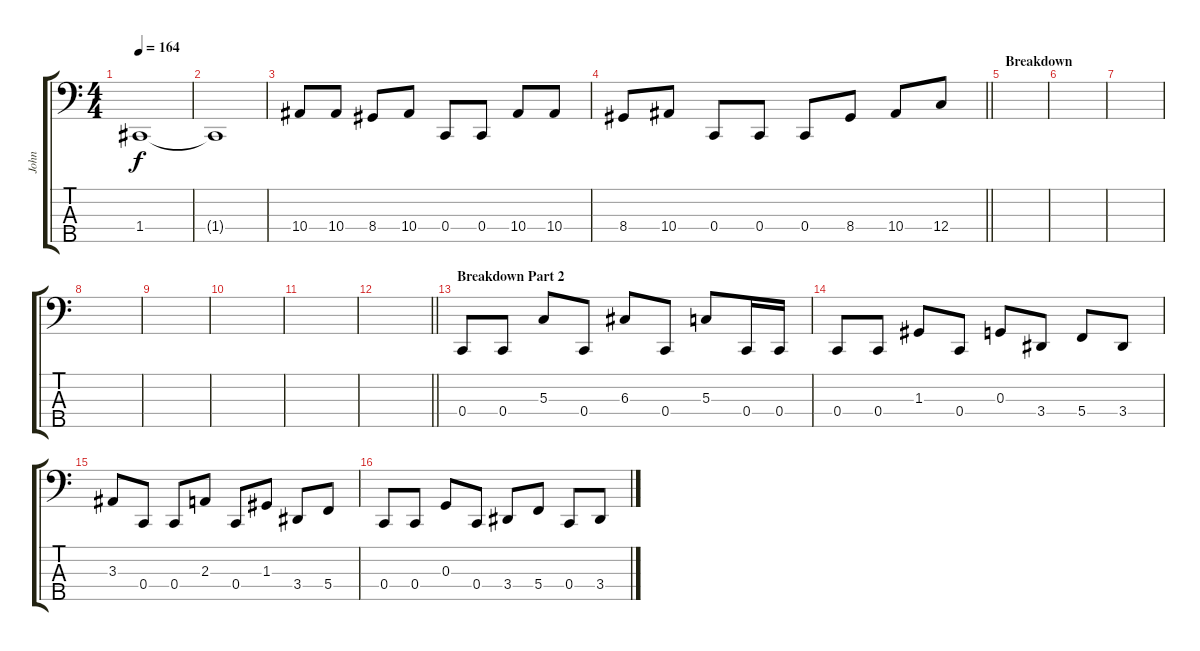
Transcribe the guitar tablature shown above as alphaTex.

\track ("John" "John") {instrument electricbasspick}
\staff {score tabs}
\tuning (F2 C2 G1 C1 A0) {hide}
\ts (4 4)
\tempo 164
\clef f4
\ks c
1.4.1{dy f} |
1.4{t}.1 |
10.4.8 10.4.8 8.4.8 10.4.8 0.4.8 0.4.8 10.4.8 10.4.8 |
\barLineRight lightlight
8.4.8 10.4.8 0.4.8 0.4.8 0.4.8 8.4.8 10.4.8 12.4.8 |
\section ("" "Breakdown")
|
|
|
|
|
|
|
\barLineRight lightlight
|
\section ("" "Breakdown Part 2")
0.4.8 0.4.8 5.3.8 0.4.8 6.3.8 0.4.8 5.3.8 0.4.16 0.4.16 |
0.4.8 0.4.8 1.3.8 0.4.8 0.3.8 3.4.8 5.4.8 3.4.8 |
3.3.8 0.4.8 0.4.8 2.3.8 0.4.8 1.3.8 3.4.8 5.4.8 |
0.4.8 0.4.8 0.3.8 0.4.8 3.4.8 5.4.8 0.4.8 3.4.8
